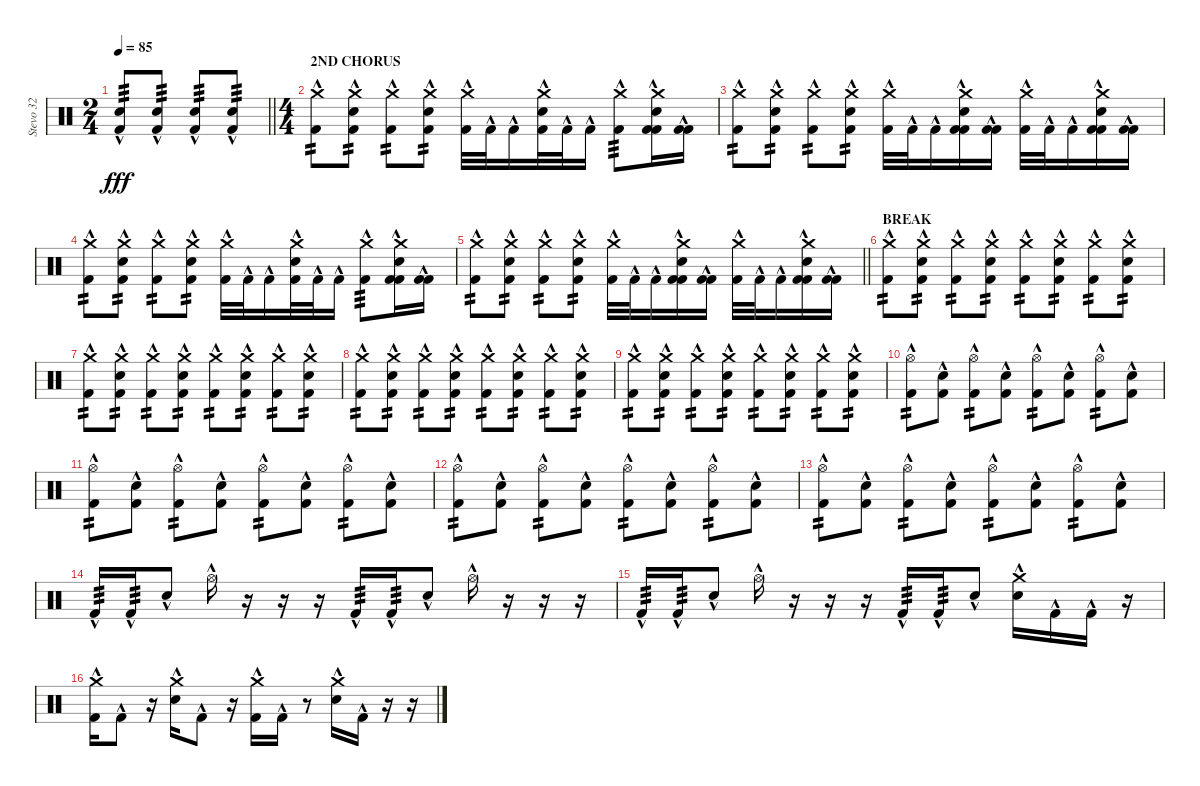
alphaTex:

\track ("Stevo 32" "Stevo 32") {instrument percussion}
\staff {score}
\articulation defaults
\ts (2 4)
\tempo 85
\clef neutral
\barLineRight lightlight
\ks c
("Electric Snare (hit)"{hac} "Kick (hit) 2"{hac}).8{tp 3 dy fff} ("Electric Snare (hit)"{hac} "Kick (hit) 2"{hac}).8{tp 3} ("Electric Snare (hit)"{hac} "Kick (hit) 2"{hac}).8{tp 3} ("Electric Snare (hit)"{hac} "Kick (hit) 2"{hac}).8{tp 3} |
\ts (4 4)
\section ("" "2ND CHORUS")
("Crash medium (hit)"{hac} "Kick (hit) 2"{hac}).8{tp 2} ("Crash medium (hit)"{hac} "Electric Snare (hit)"{hac} "Kick (hit) 2"{hac}).8{tp 2} ("Crash medium (hit)"{hac} "Kick (hit) 2"{hac}).8{tp 2} ("Crash medium (hit)"{hac} "Electric Snare (hit)"{hac} "Kick (hit) 2"{hac}).8{tp 2} ("Crash medium (hit)"{hac} "Kick (hit) 2"{hac}).32 "Kick (hit) 2"{hac}.32 "Kick (hit) 2"{hac}.16 ("Crash medium (hit)"{hac} "Electric Snare (hit)"{hac} "Kick (hit) 2"{hac}).32 "Kick (hit) 2"{hac}.32 "Kick (hit) 2"{hac}.16 ("Crash medium (hit)"{hac} "Kick (hit) 2"{hac}).8{tp 3} ("Crash medium (hit)"{hac} "Electric Snare (hit)"{hac} "Kick (hit) 2"{hac} "Kick (hit) 2"{hac}).16 ("Kick (hit) 2"{hac} "Kick (hit) 2"{hac}).16 |
("Crash medium (hit)"{hac} "Kick (hit) 2"{hac}).8{tp 2} ("Crash medium (hit)"{hac} "Electric Snare (hit)"{hac} "Kick (hit) 2"{hac}).8{tp 2} ("Crash medium (hit)"{hac} "Kick (hit) 2"{hac}).8{tp 2} ("Crash medium (hit)"{hac} "Electric Snare (hit)"{hac} "Kick (hit) 2"{hac}).8{tp 2} ("Crash medium (hit)"{hac} "Kick (hit) 2"{hac}).32 "Kick (hit) 2"{hac}.32 "Kick (hit) 2"{hac}.16 ("Crash medium (hit)"{hac} "Electric Snare (hit)"{hac} "Kick (hit) 2"{hac} "Kick (hit) 2"{hac}).16 ("Kick (hit) 2"{hac} "Kick (hit) 2"{hac}).16 ("Crash medium (hit)"{hac} "Kick (hit) 2"{hac}).32 "Kick (hit) 2"{hac}.32 "Kick (hit) 2"{hac}.16 ("Crash medium (hit)"{hac} "Electric Snare (hit)"{hac} "Kick (hit) 2"{hac} "Kick (hit) 2"{hac}).16 ("Kick (hit) 2"{hac} "Kick (hit) 2"{hac}).16 |
("Crash medium (hit)"{hac} "Kick (hit) 2"{hac}).8{tp 2} ("Crash medium (hit)"{hac} "Electric Snare (hit)"{hac} "Kick (hit) 2"{hac}).8{tp 2} ("Crash medium (hit)"{hac} "Kick (hit) 2"{hac}).8{tp 2} ("Crash medium (hit)"{hac} "Electric Snare (hit)"{hac} "Kick (hit) 2"{hac}).8{tp 2} ("Crash medium (hit)"{hac} "Kick (hit) 2"{hac}).32 "Kick (hit) 2"{hac}.32 "Kick (hit) 2"{hac}.16 ("Crash medium (hit)"{hac} "Electric Snare (hit)"{hac} "Kick (hit) 2"{hac}).32 "Kick (hit) 2"{hac}.32 "Kick (hit) 2"{hac}.16 ("Crash medium (hit)"{hac} "Kick (hit) 2"{hac}).8{tp 3} ("Crash medium (hit)"{hac} "Electric Snare (hit)"{hac} "Kick (hit) 2"{hac} "Kick (hit) 2"{hac}).16 ("Kick (hit) 2"{hac} "Kick (hit) 2"{hac}).16 |
\barLineRight lightlight
("Crash medium (hit)"{hac} "Kick (hit) 2"{hac}).8{tp 2} ("Crash medium (hit)"{hac} "Electric Snare (hit)"{hac} "Kick (hit) 2"{hac}).8{tp 2} ("Crash medium (hit)"{hac} "Kick (hit) 2"{hac}).8{tp 2} ("Crash medium (hit)"{hac} "Electric Snare (hit)"{hac} "Kick (hit) 2"{hac}).8{tp 2} ("Crash medium (hit)"{hac} "Kick (hit) 2"{hac}).32 "Kick (hit) 2"{hac}.32 "Kick (hit) 2"{hac}.16 ("Crash medium (hit)"{hac} "Electric Snare (hit)"{hac} "Kick (hit) 2"{hac} "Kick (hit) 2"{hac}).16 ("Kick (hit) 2"{hac} "Kick (hit) 2"{hac}).16 ("Crash medium (hit)"{hac} "Kick (hit) 2"{hac}).32 "Kick (hit) 2"{hac}.32 "Kick (hit) 2"{hac}.16 ("Crash medium (hit)"{hac} "Electric Snare (hit)"{hac} "Kick (hit) 2"{hac} "Kick (hit) 2"{hac}).16 ("Kick (hit) 2"{hac} "Kick (hit) 2"{hac}).16 |
\section ("" "BREAK")
("Crash medium (hit)"{hac} "Kick (hit) 2"{hac}).8{tp 2} ("Crash medium (hit)"{hac} "Electric Snare (hit)"{hac} "Kick (hit) 2"{hac}).8{tp 2} ("Crash medium (hit)"{hac} "Kick (hit) 2"{hac}).8{tp 2} ("Crash medium (hit)"{hac} "Electric Snare (hit)"{hac} "Kick (hit) 2"{hac}).8{tp 2} ("Crash medium (hit)"{hac} "Kick (hit) 2"{hac}).8{tp 2} ("Crash medium (hit)"{hac} "Electric Snare (hit)"{hac} "Kick (hit) 2"{hac}).8{tp 2} ("Crash medium (hit)"{hac} "Kick (hit) 2"{hac}).8{tp 2} ("Crash medium (hit)"{hac} "Electric Snare (hit)"{hac} "Kick (hit) 2"{hac}).8{tp 2} |
("Crash medium (hit)"{hac} "Kick (hit) 2"{hac}).8{tp 2} ("Crash medium (hit)"{hac} "Electric Snare (hit)"{hac} "Kick (hit) 2"{hac}).8{tp 2} ("Crash medium (hit)"{hac} "Kick (hit) 2"{hac}).8{tp 2} ("Crash medium (hit)"{hac} "Electric Snare (hit)"{hac} "Kick (hit) 2"{hac}).8{tp 2} ("Crash medium (hit)"{hac} "Kick (hit) 2"{hac}).8{tp 2} ("Crash medium (hit)"{hac} "Electric Snare (hit)"{hac} "Kick (hit) 2"{hac}).8{tp 2} ("Crash medium (hit)"{hac} "Kick (hit) 2"{hac}).8{tp 2} ("Crash medium (hit)"{hac} "Electric Snare (hit)"{hac} "Kick (hit) 2"{hac}).8{tp 2} |
("Crash medium (hit)"{hac} "Kick (hit) 2"{hac}).8{tp 2} ("Crash medium (hit)"{hac} "Electric Snare (hit)"{hac} "Kick (hit) 2"{hac}).8{tp 2} ("Crash medium (hit)"{hac} "Kick (hit) 2"{hac}).8{tp 2} ("Crash medium (hit)"{hac} "Electric Snare (hit)"{hac} "Kick (hit) 2"{hac}).8{tp 2} ("Crash medium (hit)"{hac} "Kick (hit) 2"{hac}).8{tp 2} ("Crash medium (hit)"{hac} "Electric Snare (hit)"{hac} "Kick (hit) 2"{hac}).8{tp 2} ("Crash medium (hit)"{hac} "Kick (hit) 2"{hac}).8{tp 2} ("Crash medium (hit)"{hac} "Electric Snare (hit)"{hac} "Kick (hit) 2"{hac}).8{tp 2} |
("Crash medium (hit)"{hac} "Kick (hit) 2"{hac}).8{tp 2} ("Crash medium (hit)"{hac} "Electric Snare (hit)"{hac} "Kick (hit) 2"{hac}).8{tp 2} ("Crash medium (hit)"{hac} "Kick (hit) 2"{hac}).8{tp 2} ("Crash medium (hit)"{hac} "Electric Snare (hit)"{hac} "Kick (hit) 2"{hac}).8{tp 2} ("Crash medium (hit)"{hac} "Kick (hit) 2"{hac}).8{tp 2} ("Crash medium (hit)"{hac} "Electric Snare (hit)"{hac} "Kick (hit) 2"{hac}).8{tp 2} ("Crash medium (hit)"{hac} "Kick (hit) 2"{hac}).8{tp 2} ("Crash medium (hit)"{hac} "Electric Snare (hit)"{hac} "Kick (hit) 2"{hac}).8{tp 2} |
("Hi-Hat (open)"{hac} "Kick (hit) 2"{hac}).8{tp 2} ("Electric Snare (hit)"{hac} "Kick (hit) 2"{hac}).8 ("Hi-Hat (open)"{hac} "Kick (hit) 2"{hac}).8{tp 2} ("Electric Snare (hit)"{hac} "Kick (hit) 2"{hac}).8 ("Hi-Hat (open)"{hac} "Kick (hit) 2"{hac}).8{tp 2} ("Electric Snare (hit)"{hac} "Kick (hit) 2"{hac}).8 ("Hi-Hat (open)"{hac} "Kick (hit) 2"{hac}).8{tp 2} ("Electric Snare (hit)"{hac} "Kick (hit) 2"{hac}).8 |
("Hi-Hat (open)"{hac} "Kick (hit) 2"{hac}).8{tp 2} ("Electric Snare (hit)"{hac} "Kick (hit) 2"{hac}).8 ("Hi-Hat (open)"{hac} "Kick (hit) 2"{hac}).8{tp 2} ("Electric Snare (hit)"{hac} "Kick (hit) 2"{hac}).8 ("Hi-Hat (open)"{hac} "Kick (hit) 2"{hac}).8{tp 2} ("Electric Snare (hit)"{hac} "Kick (hit) 2"{hac}).8 ("Hi-Hat (open)"{hac} "Kick (hit) 2"{hac}).8{tp 2} ("Electric Snare (hit)"{hac} "Kick (hit) 2"{hac}).8 |
("Hi-Hat (open)"{hac} "Kick (hit) 2"{hac}).8{tp 2} ("Electric Snare (hit)"{hac} "Kick (hit) 2"{hac}).8 ("Hi-Hat (open)"{hac} "Kick (hit) 2"{hac}).8{tp 2} ("Electric Snare (hit)"{hac} "Kick (hit) 2"{hac}).8 ("Hi-Hat (open)"{hac} "Kick (hit) 2"{hac}).8{tp 2} ("Electric Snare (hit)"{hac} "Kick (hit) 2"{hac}).8 ("Hi-Hat (open)"{hac} "Kick (hit) 2"{hac}).8{tp 2} ("Electric Snare (hit)"{hac} "Kick (hit) 2"{hac}).8 |
("Hi-Hat (open)"{hac} "Kick (hit) 2"{hac}).8{tp 2} ("Electric Snare (hit)"{hac} "Kick (hit) 2"{hac}).8 ("Hi-Hat (open)"{hac} "Kick (hit) 2"{hac}).8{tp 2} ("Electric Snare (hit)"{hac} "Kick (hit) 2"{hac}).8 ("Hi-Hat (open)"{hac} "Kick (hit) 2"{hac}).8{tp 2} ("Electric Snare (hit)"{hac} "Kick (hit) 2"{hac}).8 ("Hi-Hat (open)"{hac} "Kick (hit) 2"{hac}).8{tp 2} ("Electric Snare (hit)"{hac} "Kick (hit) 2"{hac}).8 |
"Kick (hit) 2"{hac}.16{tp 3} "Kick (hit) 2"{hac}.16{tp 3} "Electric Snare (hit)"{hac}.8 "Hi-Hat (open)"{hac}.16 r.16 r.16 r.16 "Kick (hit) 2"{hac}.16{tp 3} "Kick (hit) 2"{hac}.16{tp 3} "Electric Snare (hit)"{hac}.8 "Hi-Hat (open)"{hac}.16 r.16 r.16 r.16 |
"Kick (hit) 2"{hac}.16{tp 3} "Kick (hit) 2"{hac}.16{tp 3} "Electric Snare (hit)"{hac}.8 "Hi-Hat (open)"{hac}.16 r.16 r.16 r.16 "Kick (hit) 2"{hac}.16{tp 3} "Kick (hit) 2"{hac}.16{tp 3} "Electric Snare (hit)"{hac}.8 ("Crash medium (hit)"{hac} "Electric Snare (hit)"{hac}).16 "Kick (hit) 2"{hac}.16 "Kick (hit) 2"{hac}.16 r.16 |
("Crash medium (hit)"{hac} "Kick (hit) 2"{hac}).16 "Kick (hit) 2"{hac}.8 r.16 ("Crash medium (hit)"{hac} "Electric Snare (hit)"{hac}).16 "Kick (hit) 2"{hac}.8 r.16 ("Crash medium (hit)"{hac} "Kick (hit) 2"{hac}).16 "Kick (hit) 2"{hac}.16 r.8 ("Crash medium (hit)"{hac} "Electric Snare (hit)"{hac}).16 "Kick (hit) 2"{hac}.16 r.16 r.16
